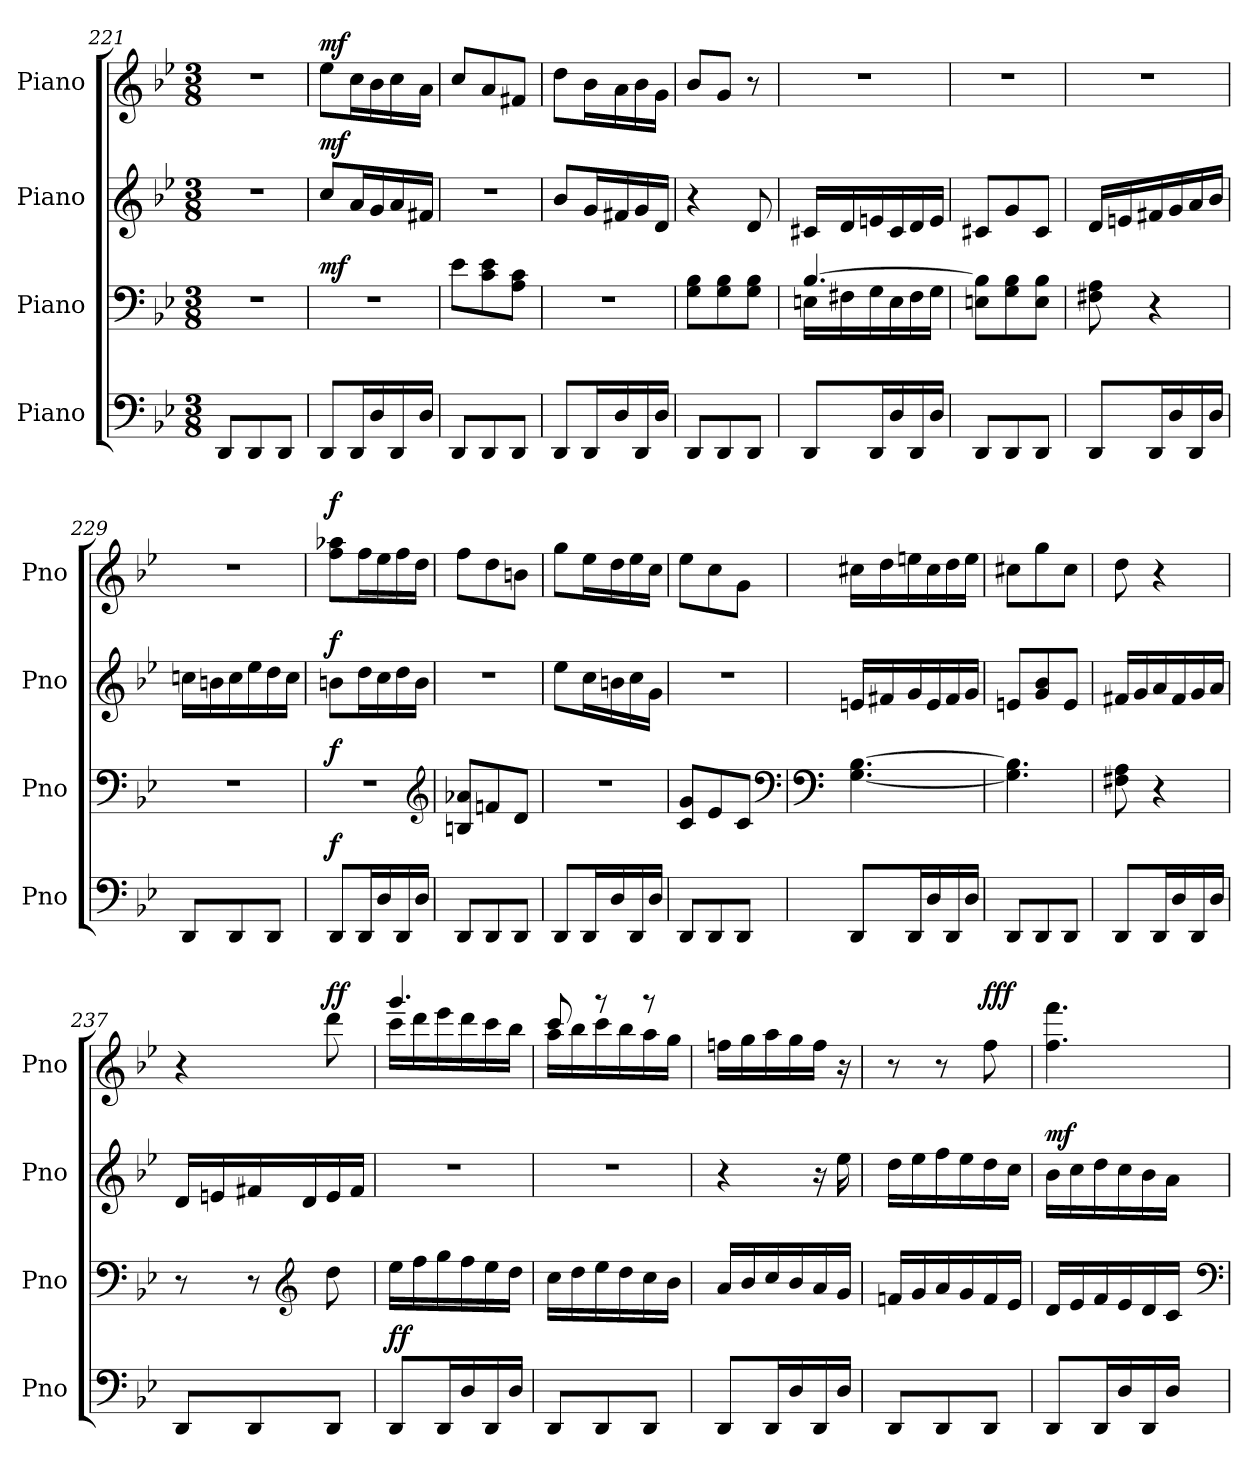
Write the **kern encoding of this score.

**kern	**dynam	**kern	**dynam	**kern	**dynam	**kern	**dynam
*part4	*part4	*part3	*part3	*part2	*part2	*part1	*part1
*staff4	*staff4	*staff3	*staff3	*staff2	*staff2	*staff1	*staff1
*I"Piano	*	*I"Piano	*	*I"Piano	*	*I"Piano	*
*I'Pno	*	*I'Pno	*	*I'Pno	*	*I'Pno	*
*clefF4	*	*clefF4	*	*clefG2	*	*clefG2	*
*k[b-e-]	*	*k[b-e-]	*	*k[b-e-]	*	*k[b-e-]	*
*B-:	*	*B-:	*	*B-:	*	*B-:	*
*M3/8	*	*M3/8	*	*M3/8	*	*M3/8	*
=221	=221	=221	=221	=221	=221	=221	=221
8DD/L	.	4.r	.	4.r	.	4.r	.
8DD/	.	.	.	.	.	.	.
8DD/J	.	.	.	.	.	.	.
=222	=222	=222	=222	=222	=222	=222	=222
!	!	!	!LO:DY:a	!	!LO:DY:a	!	!LO:DY:a
8DD/L	.	4.r	mf	8cc/L	mf	8ee-\L	mf
16DD/L	.	.	.	16a/L	.	16cc\L	.
16D/	.	.	.	16g/	.	16b-\	.
16DD/	.	.	.	16a/	.	16cc\	.
16D/JJ	.	.	.	16f#X/JJ	.	16a\JJ	.
=223	=223	=223	=223	=223	=223	=223	=223
8DD/L	.	8e-\L	.	4.r	.	8cc/L	.
8DD/	.	8c\ 8e-\	.	.	.	8a/	.
8DD/J	.	8A\ 8c\J	.	.	.	8f#X/J	.
!!LO:PB:g=z
=224	=224	=224	=224	=224	=224	=224	=224
8DD/L	.	4.r	.	8b-/L	.	8dd\L	.
16DD/L	.	.	.	16g/L	.	16b-\L	.
16D/	.	.	.	16f#X/	.	16a\	.
16DD/	.	.	.	16g/	.	16b-\	.
16D/JJ	.	.	.	16d/JJ	.	16g\JJ	.
=225	=225	=225	=225	=225	=225	=225	=225
8DD/L	.	8G\ 8B-\L	.	4r	.	8b-/L	.
8DD/	.	8G\ 8B-\	.	.	.	8g/J	.
8DD/J	.	8G\ 8B-\J	.	8d/	.	8r	.
!!LO:PB:g=z
=226	=226	=226	=226	=226	=226	=226	=226
*	*	*^	*	*	*	*	*
8DD/L	.	[4.B-/	16En\LL	.	16c#X/LL	.	4.r	.
.	.	.	16F#X\	.	16d/	.	.	.
16DD/L	.	.	16G\	.	16en/	.	.	.
16D/	.	.	16E\	.	16c#/	.	.	.
16DD/	.	.	16F#\	.	16d/	.	.	.
16D/JJ	.	.	16G\JJ	.	16e/JJ	.	.	.
*	*	*v	*v	*	*	*	*	*
=227	=227	=227	=227	=227	=227	=227	=227
8DD/L	.	8En\ 8B-\]L	.	8c#X/L	.	4.r	.
8DD/	.	8G\ 8B-\	.	8g/	.	.	.
8DD/J	.	8E\ 8B-\J	.	8c#/J	.	.	.
=228	=228	=228	=228	=228	=228	=228	=228
8DD/L	.	8F#X\ 8A\	.	16d/LL	.	4.r	.
.	.	.	.	16en/	.	.	.
16DD/L	.	4r	.	16f#X/	.	.	.
16D/	.	.	.	16g/	.	.	.
16DD/	.	.	.	16a/	.	.	.
16D/JJ	.	.	.	16b-/JJ	.	.	.
=229	=229	=229	=229	=229	=229	=229	=229
8DD/L	.	4.r	.	16ccn\LL	.	4.r	.
.	.	.	.	16bn\	.	.	.
8DD/	.	.	.	16cc\	.	.	.
.	.	.	.	16ee-\	.	.	.
8DD/J	.	.	.	16dd\	.	.	.
.	.	.	.	16cc\JJ	.	.	.
=230	=230	=230	=230	=230	=230	=230	=230
!	!LO:DY:a	!	!LO:DY:a	!	!LO:DY:a	!	!LO:DY:a
8DD/L	f	4.r	f	8bn\L	f	8ff\ 8aa-X\L	f
16DD/L	.	.	.	16dd\L	.	16ff\L	.
16D/	.	.	.	16cc\	.	16ee-\	.
16DD/	.	.	.	16dd\	.	16ff\	.
16D/JJ	.	.	.	16b\JJ	.	16dd\JJ	.
*	*	*clefG2	*	*	*	*	*
=231	=231	=231	=231	=231	=231	=231	=231
8DD/L	.	8Bn/ 8a-X/L	.	4.r	.	8ff\L	.
8DD/	.	8fn/	.	.	.	8dd\	.
8DD/J	.	8d/J	.	.	.	8bn\J	.
!!LO:PB:g=z
=232	=232	=232	=232	=232	=232	=232	=232
8DD/L	.	4.r	.	8ee-\L	.	8gg\L	.
16DD/L	.	.	.	16cc\L	.	16ee-\L	.
16D/	.	.	.	16bn\	.	16dd\	.
16DD/	.	.	.	16cc\	.	16ee-\	.
16D/JJ	.	.	.	16g\JJ	.	16cc\JJ	.
=233	=233	=233	=233	=233	=233	=233	=233
8DD/L	.	8c/ 8g/L	.	4.r	.	8ee-\L	.
8DD/	.	8e-/	.	.	.	8cc\	.
8DD/J	.	8c/J	.	.	.	8g\J	.
*	*	*clefF4	*	*	*	*	*
!!LO:PB:g=z
=234	=234	=234	=234	=234	=234	=234	=234
*	*	*clefF4	*	*	*	*	*
8DD/L	.	[4.G\ [4.B-\	.	16en/LL	.	16cc#X\LL	.
.	.	.	.	16f#X/	.	16dd\	.
16DD/L	.	.	.	16g/	.	16een\	.
16D/	.	.	.	16e/	.	16cc#\	.
16DD/	.	.	.	16f#/	.	16dd\	.
16D/JJ	.	.	.	16g/JJ	.	16ee\JJ	.
=235	=235	=235	=235	=235	=235	=235	=235
8DD/L	.	4.G\] 4.B-\]	.	8en/L	.	8cc#X\L	.
8DD/	.	.	.	8g/ 8b-/	.	8gg\	.
8DD/J	.	.	.	8e/J	.	8cc#\J	.
=236	=236	=236	=236	=236	=236	=236	=236
8DD/L	.	8F#X\ 8A\	.	16f#X/LL	.	8dd\	.
.	.	.	.	16g/	.	.	.
16DD/L	.	4r	.	16a/	.	4r	.
16D/	.	.	.	16f#/	.	.	.
16DD/	.	.	.	16g/	.	.	.
16D/JJ	.	.	.	16a/JJ	.	.	.
=237	=237	=237	=237	=237	=237	=237	=237
8DD/L	.	8r	.	16d/LL	.	4r	.
.	.	.	.	16en/	.	.	.
8DD/	.	8r	.	16f#X/	.	.	.
*	*	*clefG2	*	*	*	*	*
.	.	.	.	16d/	.	.	.
!	!	!	!	!	!	!	!LO:DY:a
8DD/J	.	8dd\	.	16e/	.	8ddd\	ff
.	.	.	.	16f#/JJ	.	.	.
=238	=238	=238	=238	=238	=238	=238	=238
*	*	*	*	*	*	*^	*
!	!LO:DY:a	!	!	!	!	!	!	!
8DD/L	ff	16ee-\LL	.	4.r	.	4.ggg/	16ccc\LL	.
.	.	16ff\	.	.	.	.	16ddd\	.
16DD/L	.	16gg\	.	.	.	.	16eee-\	.
16D/	.	16ff\	.	.	.	.	16ddd\	.
16DD/	.	16ee-\	.	.	.	.	16ccc\	.
16D/JJ	.	16dd\JJ	.	.	.	.	16bb-\JJ	.
=239	=239	=239	=239	=239	=239	=239	=239	=239
8DD/L	.	16cc\LL	.	4.r	.	8ccc/	16aa\LL	.
.	.	16dd\	.	.	.	.	16bb-\	.
8DD/	.	16ee-\	.	.	.	8rggg	16ccc\	.
.	.	16dd\	.	.	.	.	16bb-\	.
8DD/J	.	16cc\	.	.	.	8rggg	16aa\	.
.	.	16b-\JJ	.	.	.	.	16gg\JJ	.
*	*	*	*	*	*	*v	*v	*
!!LO:PB:g=z
=240	=240	=240	=240	=240	=240	=240	=240
8DD/L	.	16a/LL	.	4r	.	16ffn\LL	.
.	.	16b-/	.	.	.	16gg\	.
16DD/L	.	16cc/	.	.	.	16aa\	.
16D/	.	16b-/	.	.	.	16gg\	.
16DD/	.	16a/	.	16r	.	16ff\JJ	.
16D/JJ	.	16g/JJ	.	16ee-\	.	16r	.
=241	=241	=241	=241	=241	=241	=241	=241
8DD/L	.	16fn/LL	.	16dd\LL	.	8r	.
.	.	16g/	.	16ee-\	.	.	.
8DD/	.	16a/	.	16ff\	.	8r	.
.	.	16g/	.	16ee-\	.	.	.
!	!	!	!	!	!	!	!LO:DY:a
8DD/J	.	16f/	.	16dd\	.	8ff\	fff
.	.	16e-/JJ	.	16cc\JJ	.	.	.
=242	=242	=242	=242	=242	=242	=242	=242
!	!	!	!	!	!LO:DY:a	!	!
8DD/L	.	16d/LL	.	16b-\LL	mf	4.ff\ 4.fff\	.
.	.	16e-/	.	16cc\	.	.	.
16DD/L	.	16f/	.	16dd\	.	.	.
16D/	.	16e-/	.	16cc\	.	.	.
16DD/	.	16d/	.	16b-\	.	.	.
16D/JJ	.	16c/JJ	.	16a\JJ	.	.	.
*	*	*clefF4	*	*	*	*	*
=	=	=	=	=	=	=	=
*-	*-	*-	*-	*-	*-	*-	*-
